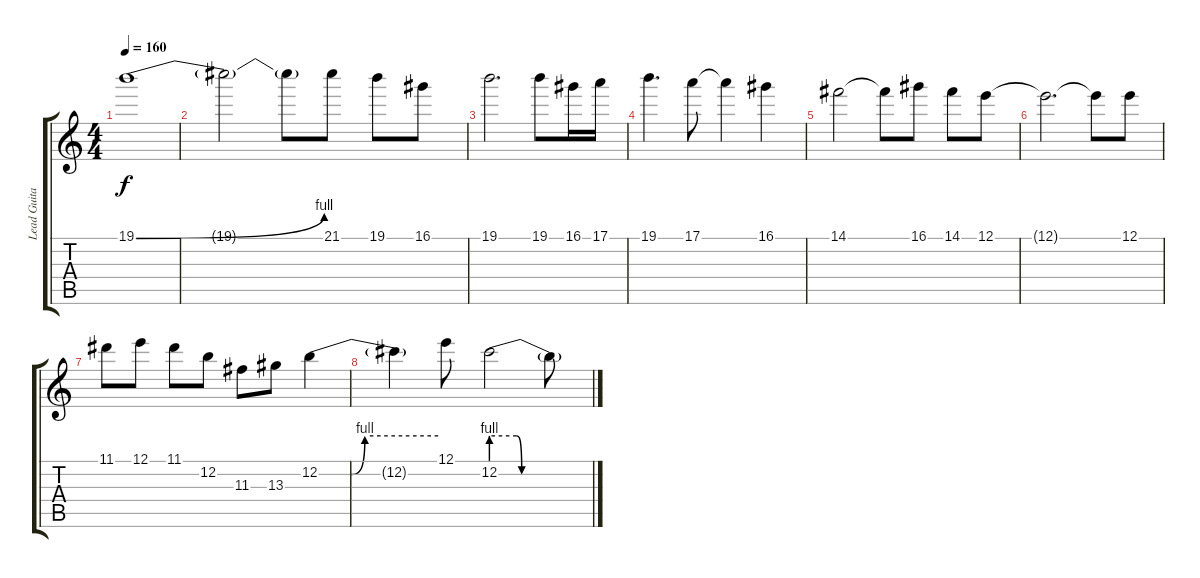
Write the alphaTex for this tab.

\track ("Lead Guitar" "Lead Guita") {instrument distortionguitar}
\staff {score tabs}
\tuning (E4 B3 G3 D3 A2 E2) {hide}
\ts (4 4)
\tempo 160
\clef g2
\ks c
19.1{be (bend 0 0 60 4)}.1{dy f} |
19.1{t}.2 19.1{t}.8 21.1.8 19.1.8 16.1.8 |
19.1.2{d} 19.1.8 16.1.16 17.1.16 |
19.1.4{d} 17.1.8 17.1{t}.4 16.1.4 |
14.1.2 14.1{t}.8 16.1.8 14.1.8 12.1.8 |
12.1{t}.2{d} 12.1{t}.8 12.1.8 |
11.1.8 12.1.8 11.1.8 12.2.8 11.3.8 13.3.8 12.2{be (custom 0 0 11 0 16 0 23 4 60 4)}.4 |
12.2{t}.4 12.1.8 12.2{be (custom 0 4 15 4 18 0 35 0 60 0)}.2 12.2{t}.8
